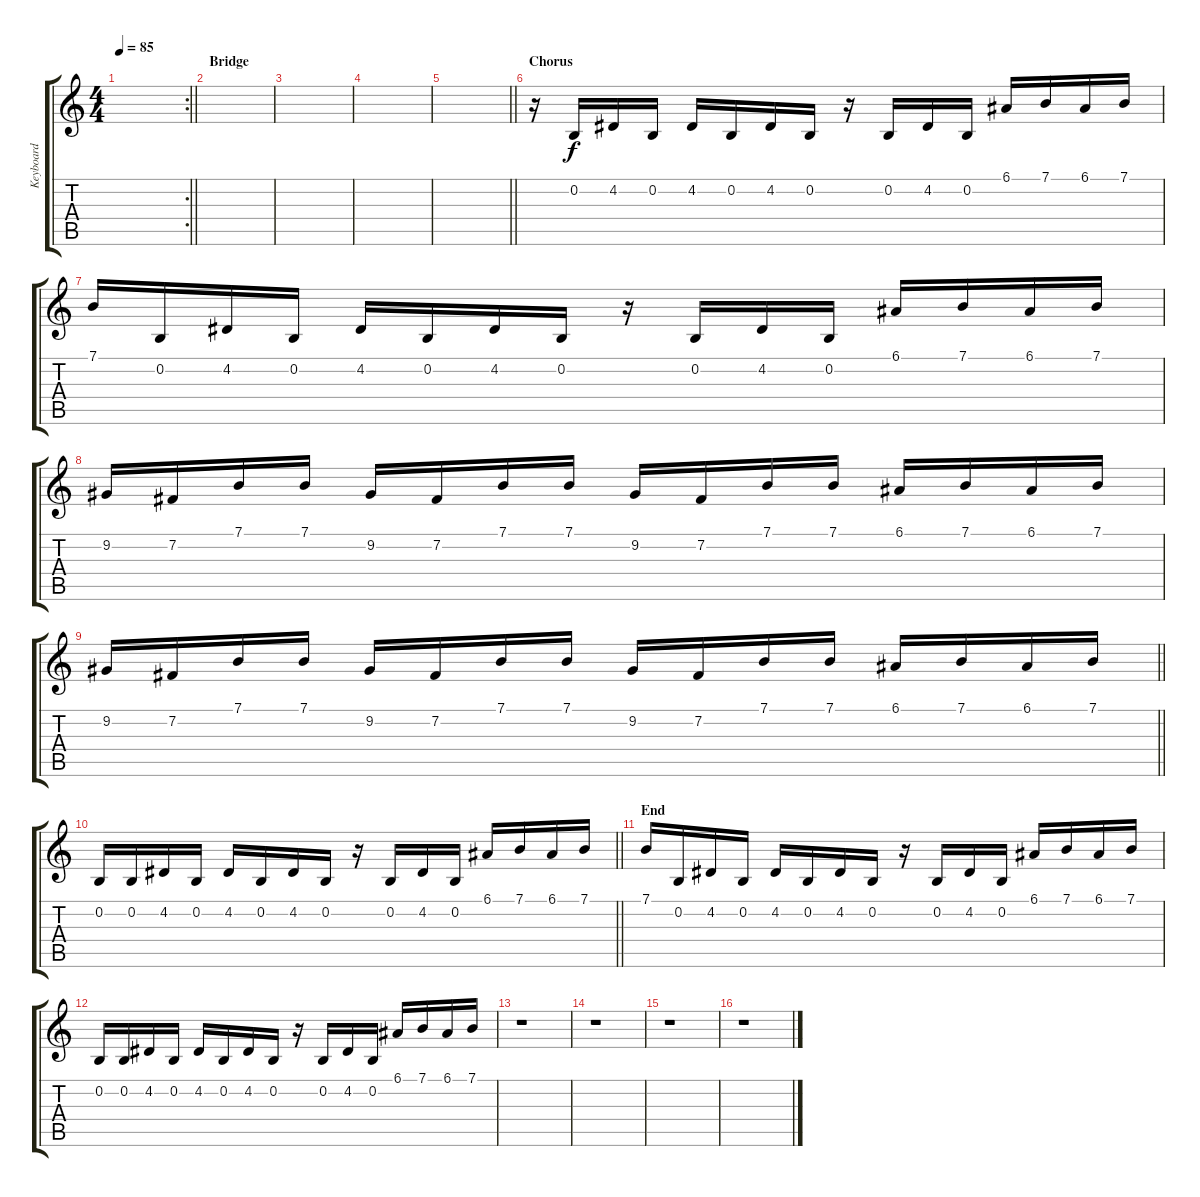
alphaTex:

\track ("Keyboard" "Keyboard") {instrument lead1square}
\staff {score tabs}
\tuning (E4 B3 G3 D3 A2 E2) {hide}
\rc 2
\ts (4 4)
\tempo 85
\clef g2
\barLineRight lightlight
\ks c
|
\section ("" "Bridge")
|
|
|
\barLineRight lightlight
|
\section ("" "Chorus")
r.16 0.2.16 4.2.16 0.2.16 4.2.16 0.2.16 4.2.16 0.2.16 r.16 0.2.16 4.2.16 0.2.16 6.1.16 7.1.16 6.1.16 7.1.16 |
7.1.16 0.2.16 4.2.16 0.2.16 4.2.16 0.2.16 4.2.16 0.2.16 r.16 0.2.16 4.2.16 0.2.16 6.1.16 7.1.16 6.1.16 7.1.16 |
9.2.16 7.2.16 7.1.16 7.1.16 9.2.16 7.2.16 7.1.16 7.1.16 9.2.16 7.2.16 7.1.16 7.1.16 6.1.16 7.1.16 6.1.16 7.1.16 |
\barLineRight lightlight
9.2.16 7.2.16 7.1.16 7.1.16 9.2.16 7.2.16 7.1.16 7.1.16 9.2.16 7.2.16 7.1.16 7.1.16 6.1.16 7.1.16 6.1.16 7.1.16 |
\barLineRight lightlight
0.2.16 0.2.16 4.2.16 0.2.16 4.2.16 0.2.16 4.2.16 0.2.16 r.16 0.2.16 4.2.16 0.2.16 6.1.16 7.1.16 6.1.16 7.1.16 |
\section ("" "End")
7.1.16 0.2.16 4.2.16 0.2.16 4.2.16 0.2.16 4.2.16 0.2.16 r.16 0.2.16 4.2.16 0.2.16 6.1.16 7.1.16 6.1.16 7.1.16 |
0.2.16 0.2.16 4.2.16 0.2.16 4.2.16 0.2.16 4.2.16 0.2.16 r.16 0.2.16 4.2.16 0.2.16 6.1.16 7.1.16 6.1.16 7.1.16 |
r.1 |
r.1 |
r.1 |
r.1
